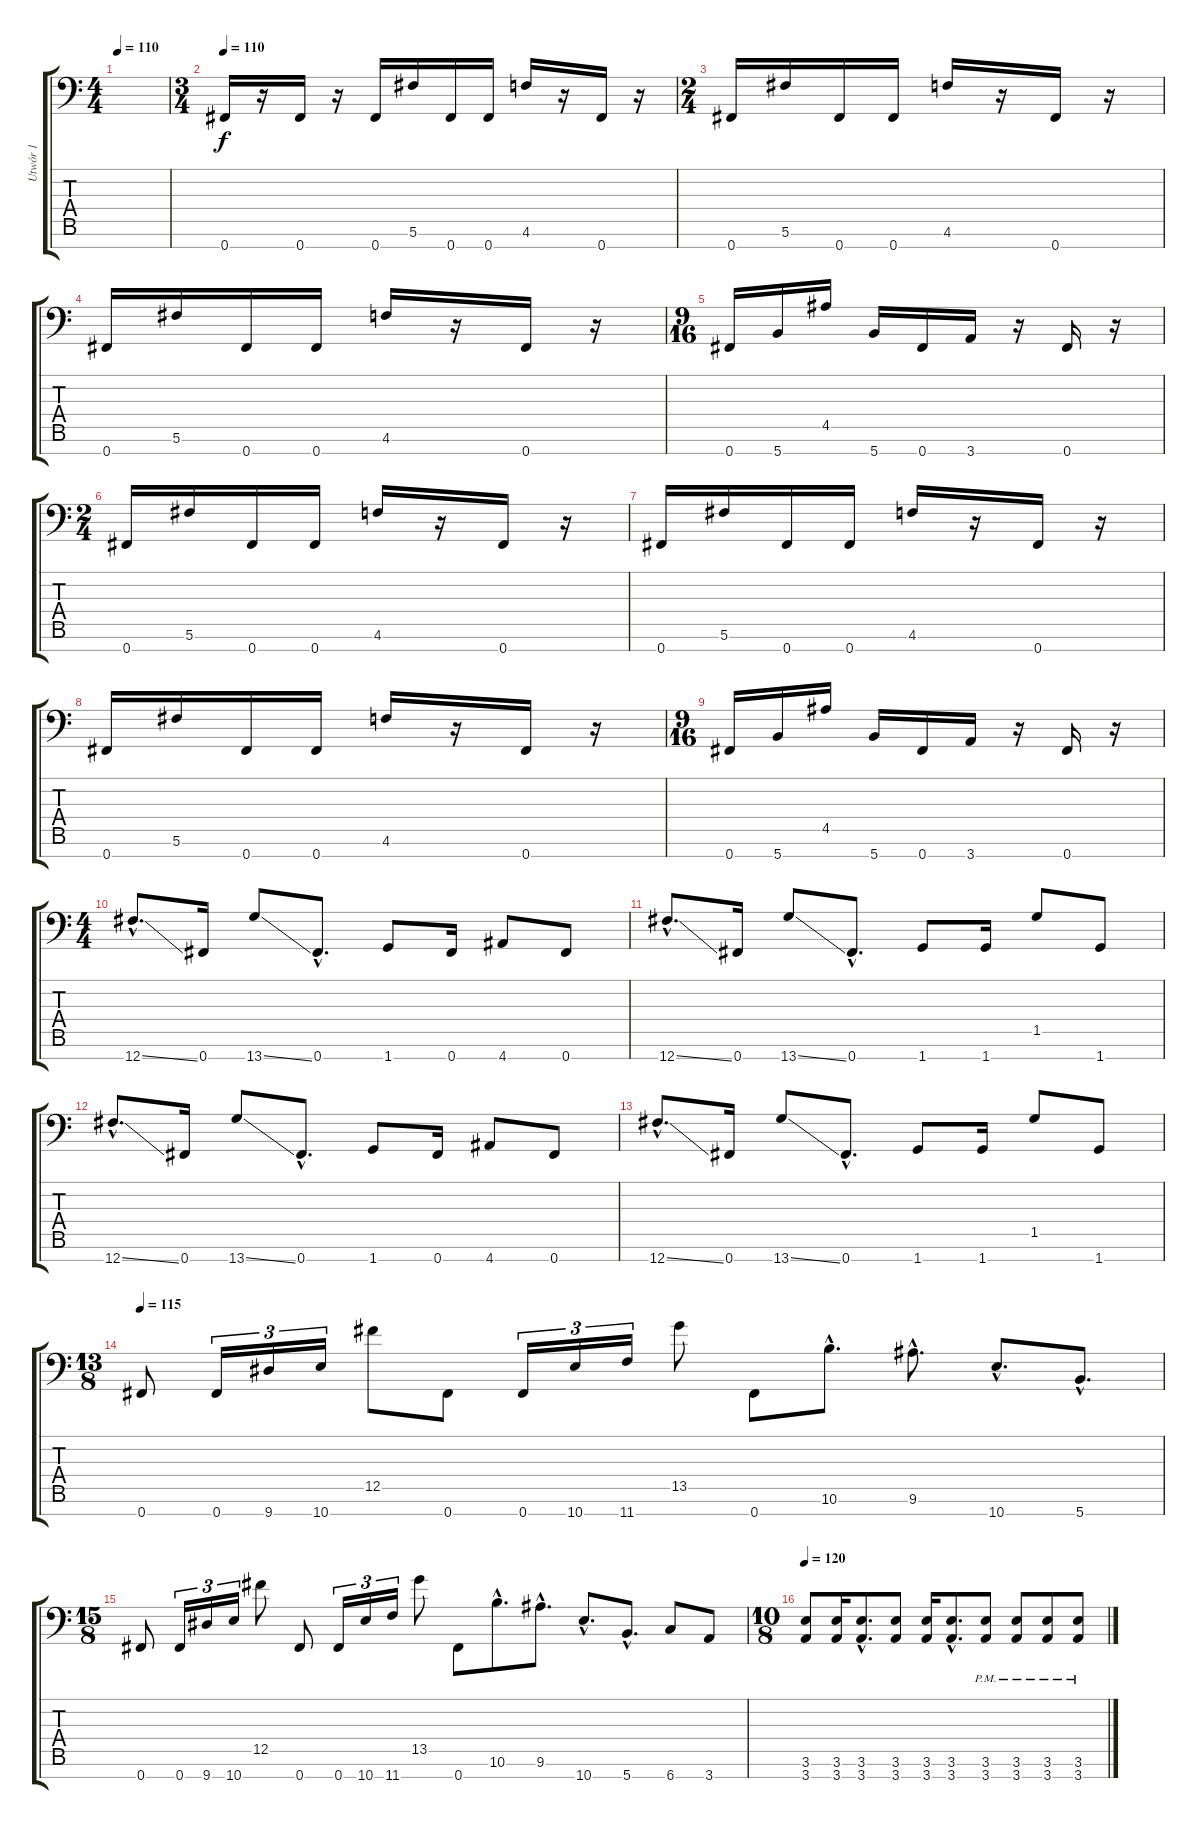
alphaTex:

\track ("Utwór 1" "Utwór 1") {instrument distortionguitar}
\staff {score tabs}
\tuning (E4 B3 G3 D3 Gb2 Db2 Gb1) {hide}
\ts (4 4)
\tempo 110
\clef f4
\ks c
|
\ts (3 4)
\tempo 110
0.7.16{volume 16} r.16 0.7.16 r.16 0.7.16 5.6.16 0.7.16 0.7.16 4.6.16 r.16 0.7.16 r.16 |
\ts (2 4)
0.7.16 5.6.16 0.7.16 0.7.16 4.6.16 r.16 0.7.16 r.16 |
0.7.16 5.6.16 0.7.16 0.7.16 4.6.16 r.16 0.7.16 r.16 |
\ts (9 16)
0.7.16 5.7.16 4.5.16 5.7.16 0.7.16 3.7.16 r.16 0.7.16 r.16 |
\ts (2 4)
0.7.16 5.6.16 0.7.16 0.7.16 4.6.16 r.16 0.7.16 r.16 |
0.7.16 5.6.16 0.7.16 0.7.16 4.6.16 r.16 0.7.16 r.16 |
0.7.16 5.6.16 0.7.16 0.7.16 4.6.16 r.16 0.7.16 r.16 |
\ts (9 16)
0.7.16 5.7.16 4.5.16 5.7.16 0.7.16 3.7.16 r.16 0.7.16 r.16 |
\ts (4 4)
12.7{ss hac}.8{d} 0.7.16 13.7{ss}.8 0.7{hac}.8{d} 1.7.8 0.7.16 4.7.8 0.7.8 |
12.7{ss hac}.8{d} 0.7.16 13.7{ss}.8 0.7{hac}.8{d} 1.7.8 1.7.16 1.5.8 1.7.8 |
12.7{ss hac}.8{d} 0.7.16 13.7{ss}.8 0.7{hac}.8{d} 1.7.8 0.7.16 4.7.8 0.7.8 |
12.7{ss hac}.8{d} 0.7.16 13.7{ss}.8 0.7{hac}.8{d} 1.7.8 1.7.16 1.5.8 1.7.8 |
\ts (13 8)
\tempo 115
0.7.8 0.7.16{tu (3 2)} 9.7.16{tu (3 2)} 10.7.16{tu (3 2)} 12.5.8 0.7.8 0.7.16{tu (3 2)} 10.7.16{tu (3 2)} 11.7.16{tu (3 2)} 13.5.8 0.7.8 10.6{hac}.8{d} 9.6{hac}.8{d} 10.7{hac}.8{d} 5.7{hac}.8{d} |
\ts (15 8)
0.7.8 0.7.16{tu (3 2)} 9.7.16{tu (3 2)} 10.7.16{tu (3 2)} 12.5.8 0.7.8 0.7.16{tu (3 2)} 10.7.16{tu (3 2)} 11.7.16{tu (3 2)} 13.5.8 0.7.8 10.6{hac}.8{d} 9.6{hac}.8{d} 10.7{hac}.8{d} 5.7{hac}.8{d} 6.7.8 3.7.8 |
\ts (10 8)
\tempo 120
(3.6 3.7).8 (3.6 3.7).16 (3.6{hac} 3.7{hac}).8{d} (3.6 3.7).8 (3.6 3.7).16 (3.6{hac} 3.7{hac}).8{d} (3.6{pm} 3.7).8 (3.6{pm} 3.7).8 (3.6{pm} 3.7).8 (3.6{pm} 3.7).8
